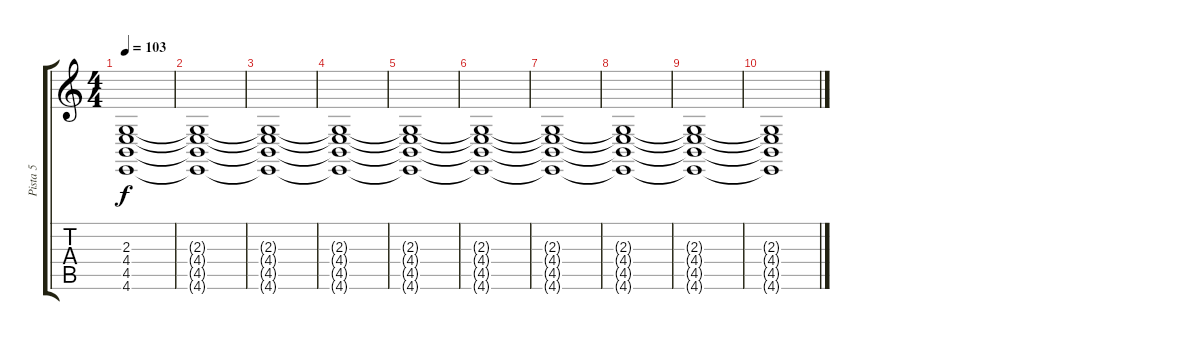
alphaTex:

\track ("Pista 5" "Pista 5") {instrument choiraahs}
\staff {score tabs}
\tuning (D4 A3 F3 C3 G2 C2) {hide}
\ts (4 4)
\tempo 103
\clef g2
\ks c
(2.3{t} 4.4{t} 4.5{t} 4.6{t}).1{dy f} |
(2.3{t} 4.4{t} 4.5{t} 4.6{t}).1 |
(2.3{t} 4.4{t} 4.5{t} 4.6{t}).1 |
(2.3{t} 4.4{t} 4.5{t} 4.6{t}).1 |
(2.3{t} 4.4{t} 4.5{t} 4.6{t}).1 |
(2.3{t} 4.4{t} 4.5{t} 4.6{t}).1 |
(2.3{t} 4.4{t} 4.5{t} 4.6{t}).1 |
(2.3{t} 4.4{t} 4.5{t} 4.6{t}).1 |
(2.3{t} 4.4{t} 4.5{t} 4.6{t}).1 |
(2.3{t} 4.4{t} 4.5{t} 4.6{t}).1
